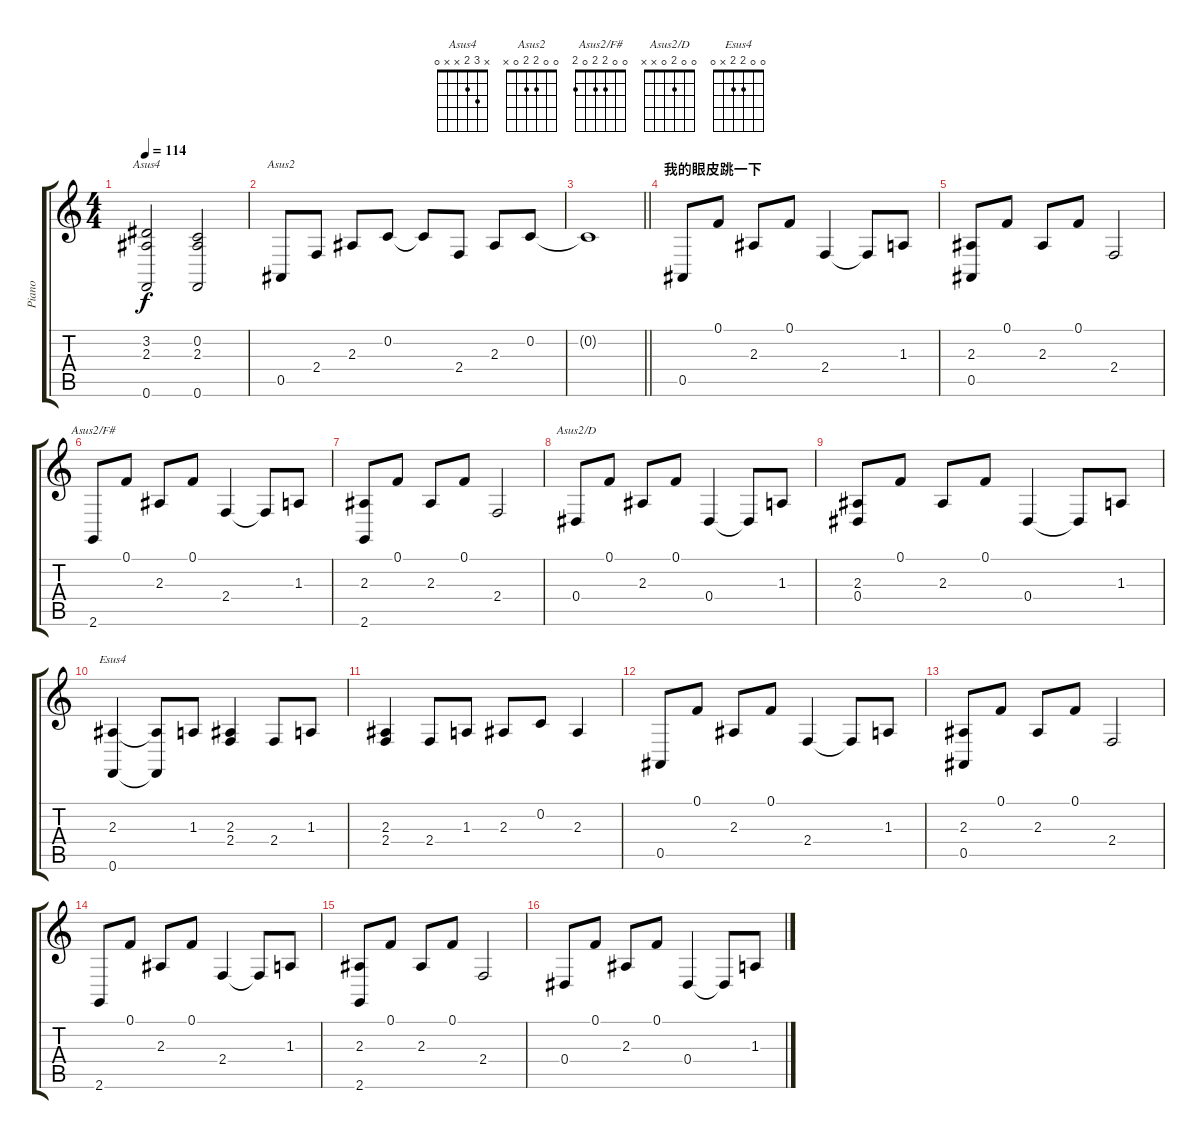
\track ("Piano" "Piano") {instrument brightacousticpiano}
\staff {score tabs}
\tuning (F4 C4 Ab3 Eb3 Bb2 F2) {hide}
\chord ("Asus4" x 3 2 x x 0)
\chord ("Asus2" 0 0 2 2 0 x)
\chord ("Asus2/F#" 0 0 2 2 0 2)
\chord ("Asus2/D" 0 0 2 0 x x)
\chord ("Esus4" 0 0 2 2 x 0)
\ts (4 4)
\tempo 114
\clef g2
\ks c
(3.2 2.3 0.6).2{ch "Asus4" dy f} (0.2 2.3 0.6).2 |
0.5.8{ch "Asus2"} 2.4.8 2.3.8 0.2.8 0.2{t}.8 2.4.8 2.3.8 0.2.8 |
\barLineRight lightlight
0.2{t}.1 |
\section ("" "我的眼皮跳一下")
0.5.8{volume 14} 0.1.8 2.3.8 0.1.8 2.4.4 2.4{t}.8 1.3.8 |
(2.3 0.5).8 0.1.8 2.3.8 0.1.8 2.4.2 |
2.6.8{ch "Asus2/F#"} 0.1.8 2.3.8 0.1.8 2.4.4 2.4{t}.8 1.3.8 |
(2.3 2.6).8 0.1.8 2.3.8 0.1.8 2.4.2 |
0.4.8{ch "Asus2/D"} 0.1.8 2.3.8 0.1.8 0.4.4 0.4{t}.8 1.3.8 |
(2.3 0.4).8 0.1.8 2.3.8 0.1.8 0.4.4 0.4{t}.8 1.3.8 |
(2.3 0.6).4{ch "Esus4"} (2.3{t} 0.6{t}).8 1.3.8 (2.3 2.4).4 2.4.8 1.3.8 |
(2.3 2.4).4 2.4.8 1.3.8 2.3.8 0.2.8 2.3.4 |
0.5.8 0.1.8 2.3.8 0.1.8 2.4.4 2.4{t}.8 1.3.8 |
(2.3 0.5).8 0.1.8 2.3.8 0.1.8 2.4.2 |
2.6.8 0.1.8 2.3.8 0.1.8 2.4.4 2.4{t}.8 1.3.8 |
(2.3 2.6).8 0.1.8 2.3.8 0.1.8 2.4.2 |
0.4.8 0.1.8 2.3.8 0.1.8 0.4.4 0.4{t}.8 1.3.8
